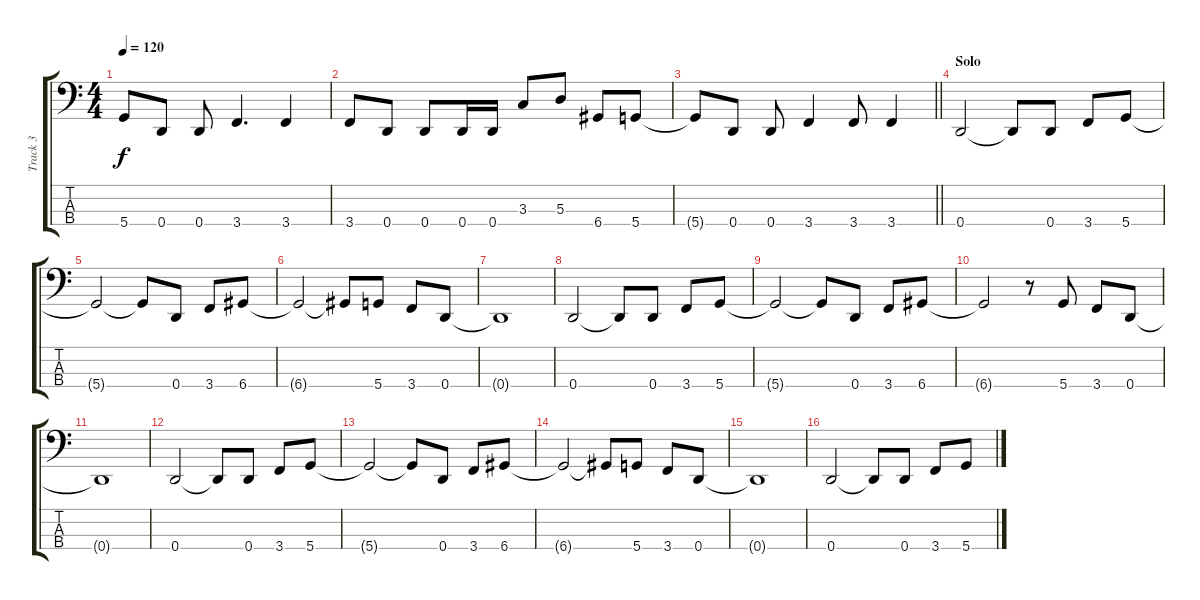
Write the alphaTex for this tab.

\track ("Track 3" "Track 3") {instrument electricbasspick}
\staff {score tabs}
\tuning (G2 D2 A1 D1) {hide}
\ts (4 4)
\tempo 120
\clef f4
\ks c
5.4{t}.8{dy f} 0.4.8 0.4.8 3.4.4{d} 3.4.4 |
3.4.8 0.4.8 0.4.8 0.4.16 0.4.16 3.3.8 5.3.8 6.4.8 5.4.8 |
\barLineRight lightlight
5.4{t}.8 0.4.8 0.4.8 3.4.4 3.4.8 3.4.4 |
\section ("" "Solo")
0.4.2 0.4{t}.8 0.4.8 3.4.8 5.4.8 |
5.4{t}.2 5.4{t}.8 0.4.8 3.4.8 6.4.8 |
6.4{t}.2 6.4{t}.8 5.4.8 3.4.8 0.4.8 |
0.4{t}.1 |
0.4.2 0.4{t}.8 0.4.8 3.4.8 5.4.8 |
5.4{t}.2 5.4{t}.8 0.4.8 3.4.8 6.4.8 |
6.4{t}.2 r.8 5.4.8 3.4.8 0.4.8 |
0.4{t}.1 |
0.4.2 0.4{t}.8 0.4.8 3.4.8 5.4.8 |
5.4{t}.2 5.4{t}.8 0.4.8 3.4.8 6.4.8 |
6.4{t}.2 6.4{t}.8 5.4.8 3.4.8 0.4.8 |
0.4{t}.1 |
0.4.2 0.4{t}.8 0.4.8 3.4.8 5.4.8
